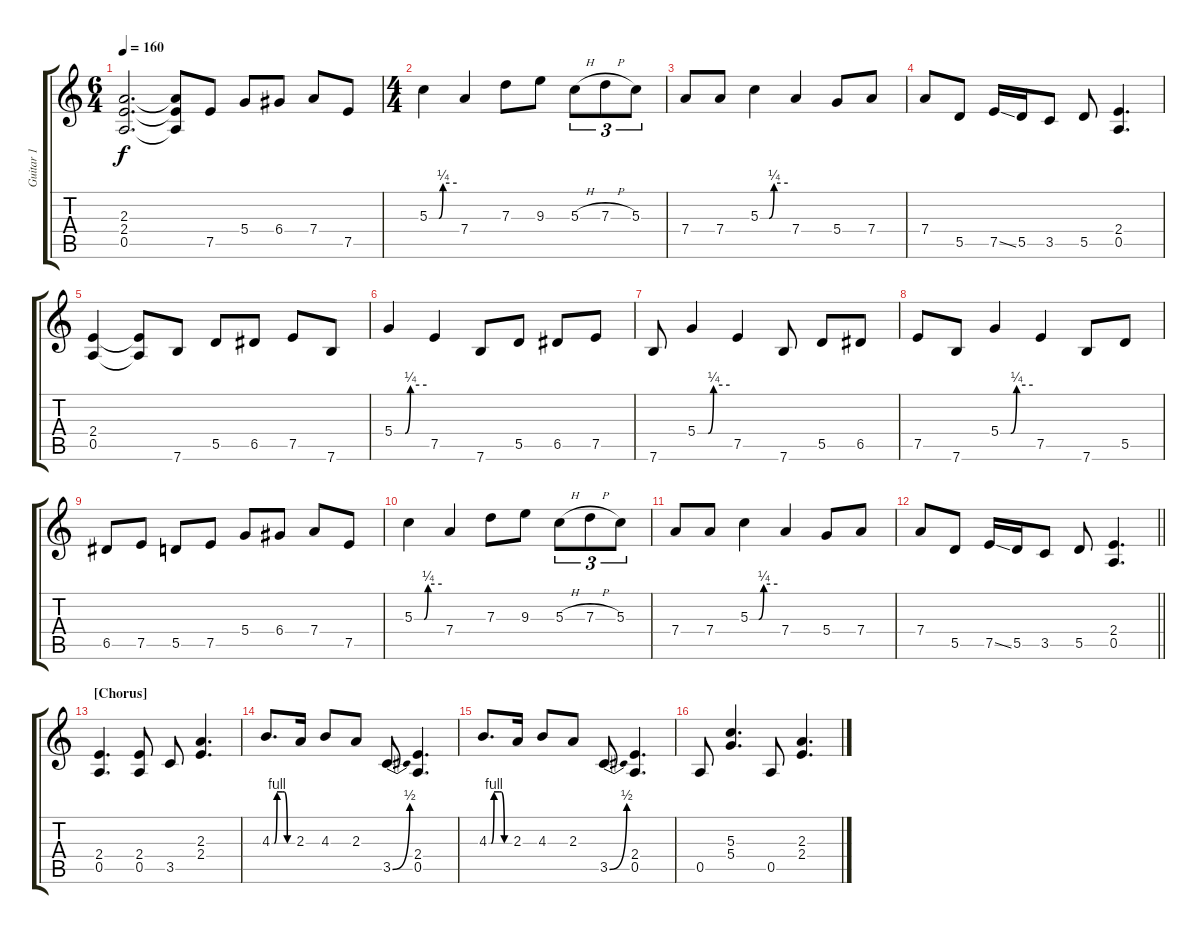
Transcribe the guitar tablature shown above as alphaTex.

\track ("Guitar 1" "Guitar 1") {instrument overdrivenguitar}
\staff {score tabs}
\tuning (E4 B3 G3 D3 A2 E2) {hide}
\ts (6 4)
\tempo 160
\clef g2
\ks c
(2.3{t} 2.4{t} 0.5{t}).2{d dy f} (2.3{t} 2.4{t} 0.5{t}).8 7.5.8{volume 15 instrument overdrivenguitar} 5.4.8 6.4.8 7.4.8 7.5.8 |
\ts (4 4)
5.3{be (custom 0 0 10 0 21 0 30 1 60 1)}.4 7.4.4 7.3.8 9.3.8 5.3{h}.8{tu (3 2)} 7.3{h}.8{tu (3 2)} 5.3.8{tu (3 2)} |
7.4.8 7.4.8 5.3{be (custom 0 0 19 0 30 1 60 1)}.4 7.4.4 5.4.8 7.4.8 |
7.4.8 5.5.8 7.5{ss}.16 5.5.16 3.5.8 5.5.8 (2.4 0.5).4{d} |
(2.4 0.5).4 (2.4{t} 0.5{t}).8 7.6.8 5.5.8 6.5.8 7.5.8 7.6.8 |
5.4{be (custom 0 0 20 0 30 1 60 1)}.4 7.5.4 7.6.8 5.5.8 6.5.8 7.5.8 |
7.6.8 5.4{be (custom 0 0 20 0 30 1 60 1)}.4 7.5.4 7.6.8 5.5.8 6.5.8 |
7.5.8 7.6.8 5.4{be (custom 0 0 19 0 30 1 60 1)}.4 7.5.4 7.6.8 5.5.8 |
6.5.8 7.5.8 5.5.8 7.5.8 5.4.8 6.4.8 7.4.8 7.5.8 |
5.3{be (custom 0 0 10 0 21 0 30 1 60 1)}.4 7.4.4 7.3.8 9.3.8 5.3{h}.8{tu (3 2)} 7.3{h}.8{tu (3 2)} 5.3.8{tu (3 2)} |
7.4.8 7.4.8 5.3{be (custom 0 0 19 0 30 1 60 1)}.4 7.4.4 5.4.8 7.4.8 |
\barLineRight lightlight
7.4.8 5.5.8 7.5{ss}.16 5.5.16 3.5.8 5.5.8 (2.4 0.5).4{d} |
\section ("" "[Chorus]")
(2.4 0.5).4{d} (2.4 0.5).8 3.5.8 (2.3 2.4).4{d} |
4.3{be (custom 0 0 7 0 15 4 30 4 36 4 45 0 60 0)}.8{d} 2.3.16 4.3.8 2.3.8 3.5{be (bend 0 0 60 2)}.8 (2.4 0.5).4{d} |
4.3{be (custom 0 0 7 0 15 4 30 4 36 4 45 0 60 0)}.8{d} 2.3.16 4.3.8 2.3.8 3.5{be (bend 0 0 60 2)}.8 (2.4 0.5).4{d} |
0.5.8 (5.3 5.4).4{d} 0.5.8 (2.3 2.4).4{d}
